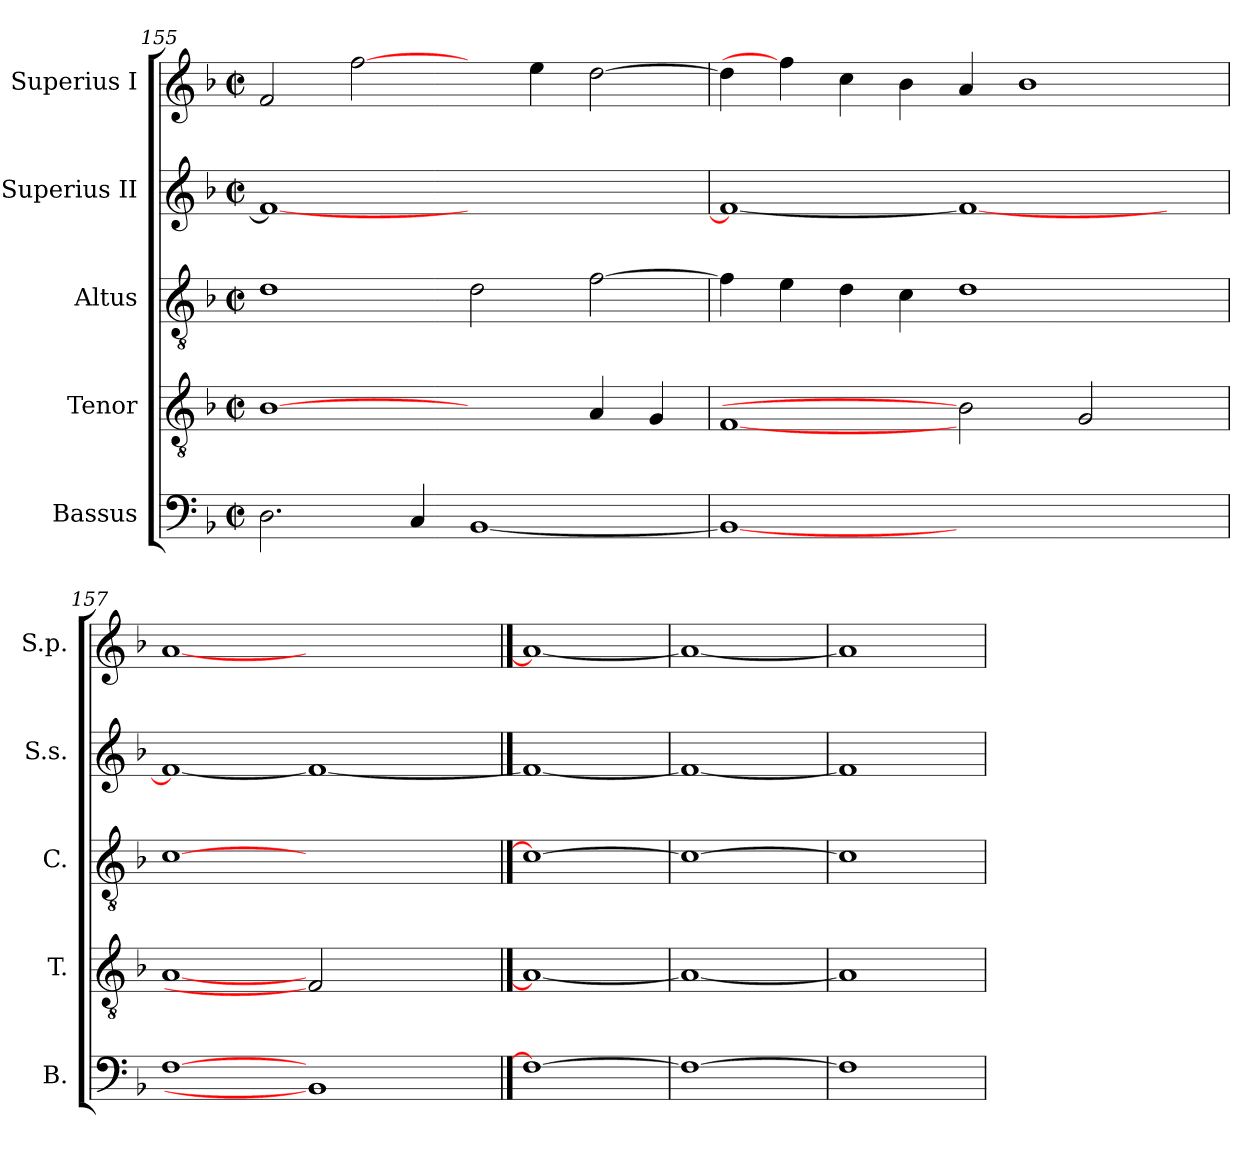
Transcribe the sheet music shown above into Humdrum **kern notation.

**kern	**kern	**kern	**kern	**kern
*part5	*part4	*part3	*part2	*part1
*staff5	*staff4	*staff3	*staff2	*staff1
*I"Bassus	*I"Tenor	*I"Altus	*I"Superius II	*I"Superius I
*I'B.	*I'T.	*I'C.	*I'S.s.	*I'S.p.
*clefF4	*clefGv2	*clefGv2	*clefG2	*clefG2
*	*ITrd7c12	*ITrd7c12	*	*
*k[b-]	*k[b-]	*k[b-]	*k[b-]	*k[b-]
*F:	*F:	*F:	*F:	*F:
*M2/2	*M2/2	*M2/2	*M2/2	*M2/2
*met(c|)	*met(c|)	*met(c|)	*met(c|)	*met(c|)
=155	=155	=155	=155	=155
2.Di\	[1BB-i	1Di	1fi_<	2fi/
.	.	.	.	[2ffi\
4Ci/	.	.	.	.
[<1BB-i	2ryy	2Di\	1ryy	4ryy
.	.	.	.	4eei\
.	4AAi/	[>2Fi\	.	[>2ddi\
.	4GGi/	.	.	.
=156	=156	=156	=156	=156
1BB-i_<	[1FFi	4Fi\]	1fi_<	4ddi\]
.	.	4Ei\	.	4ffi\]
.	.	4Di\	.	4cci\
.	.	4Ci\	.	4b-i\
1ryy	2BB-i]	1Di	1fi_	4ai/
.	.	.	.	1b-i
.	2GGi/	.	.	.
4ryy	4ryy	4ryy	4ryy	.
=157	=157	=157	=157	=157
[1Fi	[1AAi	[1Ci	1fi_<	[1ai
1BB-i]	2FFi]	1ryy	1fi_	1ryy
.	2ryy	.	.	.
==158	==158	==158	==158	==158
1Fi_	1AAi_	1Ci_	1fi_	1ai_
=159	=159	=159	=159	=159
1Fi_	1AAi_	1Ci_	1fi_	1ai_
=160	=160	=160	=160	=160
1Fi]	1AAi]	1Ci]	1fi]	1ai]
=	=	=	=	=
*-	*-	*-	*-	*-
